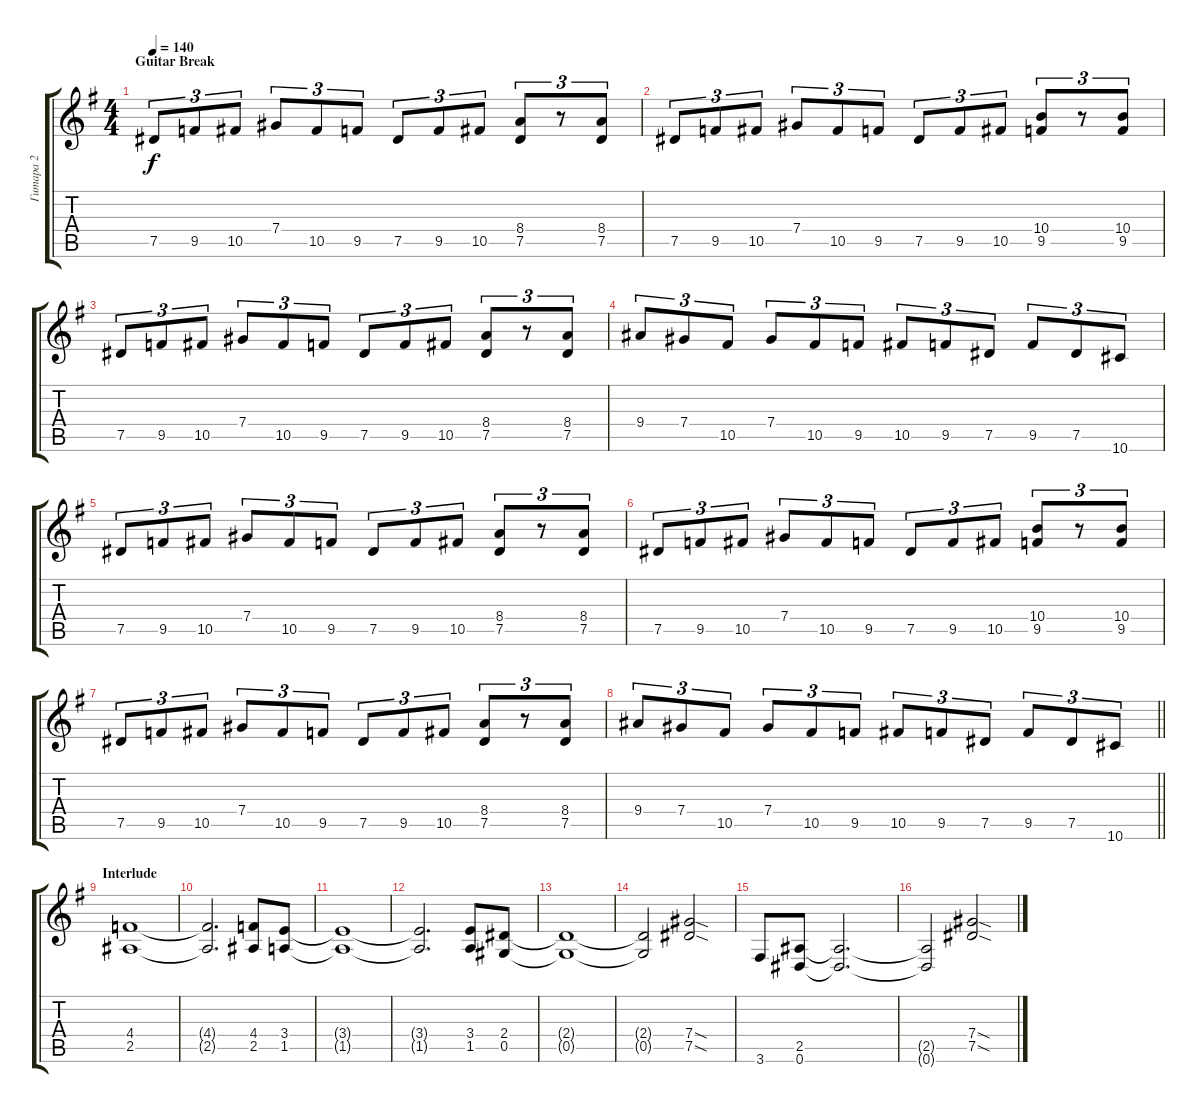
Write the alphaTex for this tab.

\track ("Гитара 2" "Гитара 2") {instrument distortionguitar}
\staff {score tabs}
\tuning (Eb4 Bb3 Gb3 Db3 Ab2 Eb2) {hide}
\ts (4 4)
\section ("" "Guitar Break")
\tempo 140
\clef g2
\ks eminor
7.5.8{tu (3 2) dy f} 9.5.8{tu (3 2)} 10.5.8{tu (3 2)} 7.4.8{tu (3 2)} 10.5.8{tu (3 2)} 9.5.8{tu (3 2)} 7.5.8{tu (3 2)} 9.5.8{tu (3 2)} 10.5.8{tu (3 2)} (8.4 7.5).8{tu (3 2)} r.8{tu (3 2)} (8.4 7.5).8{tu (3 2)} |
7.5.8{tu (3 2)} 9.5.8{tu (3 2)} 10.5.8{tu (3 2)} 7.4.8{tu (3 2)} 10.5.8{tu (3 2)} 9.5.8{tu (3 2)} 7.5.8{tu (3 2)} 9.5.8{tu (3 2)} 10.5.8{tu (3 2)} (10.4 9.5).8{tu (3 2)} r.8{tu (3 2)} (10.4 9.5).8{tu (3 2)} |
7.5.8{tu (3 2)} 9.5.8{tu (3 2)} 10.5.8{tu (3 2)} 7.4.8{tu (3 2)} 10.5.8{tu (3 2)} 9.5.8{tu (3 2)} 7.5.8{tu (3 2)} 9.5.8{tu (3 2)} 10.5.8{tu (3 2)} (8.4 7.5).8{tu (3 2)} r.8{tu (3 2)} (8.4 7.5).8{tu (3 2)} |
9.4.8{tu (3 2)} 7.4.8{tu (3 2)} 10.5.8{tu (3 2)} 7.4.8{tu (3 2)} 10.5.8{tu (3 2)} 9.5.8{tu (3 2)} 10.5.8{tu (3 2)} 9.5.8{tu (3 2)} 7.5.8{tu (3 2)} 9.5.8{tu (3 2)} 7.5.8{tu (3 2)} 10.6.8{tu (3 2)} |
7.5.8{tu (3 2)} 9.5.8{tu (3 2)} 10.5.8{tu (3 2)} 7.4.8{tu (3 2)} 10.5.8{tu (3 2)} 9.5.8{tu (3 2)} 7.5.8{tu (3 2)} 9.5.8{tu (3 2)} 10.5.8{tu (3 2)} (8.4 7.5).8{tu (3 2)} r.8{tu (3 2)} (8.4 7.5).8{tu (3 2)} |
7.5.8{tu (3 2)} 9.5.8{tu (3 2)} 10.5.8{tu (3 2)} 7.4.8{tu (3 2)} 10.5.8{tu (3 2)} 9.5.8{tu (3 2)} 7.5.8{tu (3 2)} 9.5.8{tu (3 2)} 10.5.8{tu (3 2)} (10.4 9.5).8{tu (3 2)} r.8{tu (3 2)} (10.4 9.5).8{tu (3 2)} |
7.5.8{tu (3 2)} 9.5.8{tu (3 2)} 10.5.8{tu (3 2)} 7.4.8{tu (3 2)} 10.5.8{tu (3 2)} 9.5.8{tu (3 2)} 7.5.8{tu (3 2)} 9.5.8{tu (3 2)} 10.5.8{tu (3 2)} (8.4 7.5).8{tu (3 2)} r.8{tu (3 2)} (8.4 7.5).8{tu (3 2)} |
\barLineRight lightlight
9.4.8{tu (3 2)} 7.4.8{tu (3 2)} 10.5.8{tu (3 2)} 7.4.8{tu (3 2)} 10.5.8{tu (3 2)} 9.5.8{tu (3 2)} 10.5.8{tu (3 2)} 9.5.8{tu (3 2)} 7.5.8{tu (3 2)} 9.5.8{tu (3 2)} 7.5.8{tu (3 2)} 10.6.8{tu (3 2)} |
\section ("" "Interlude")
(4.4 2.5).1 |
(4.4{t} 2.5{t}).2{d} (4.4 2.5).8 (3.4 1.5).8 |
(3.4{t} 1.5{t}).1 |
(3.4{t} 1.5{t}).2{d} (3.4 1.5).8 (2.4 0.5).8 |
(2.4{t} 0.5{t}).1 |
(2.4{t} 0.5{t}).2 (7.4{sod} 7.5{sod}).2 |
3.6.8 (2.5 0.6).8 (2.5{t} 0.6{t}).2{d} |
(2.5{t} 0.6{t}).2 (7.4{sod} 7.5{sod}).2
